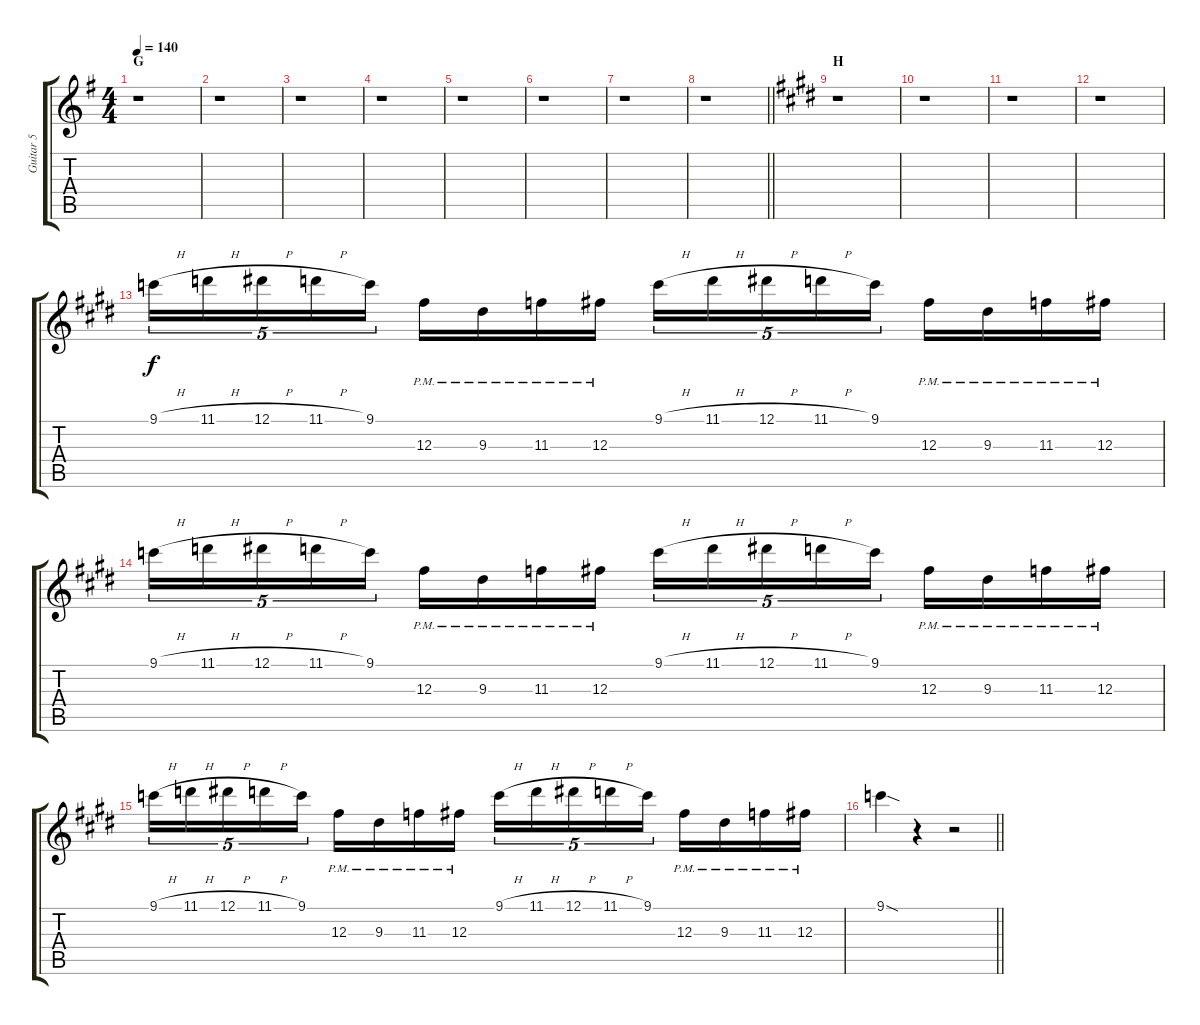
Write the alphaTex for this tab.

\track ("Guitar 5" "Guitar 5") {instrument overdrivenguitar}
\staff {score tabs}
\tuning (Eb4 Bb3 Gb3 Db3 Ab2 Eb2) {hide}
\ts (4 4)
\section ("" "G")
\tempo 140
\clef g2
\ks g
r.1{dy f} |
r.1 |
r.1 |
r.1 |
r.1 |
r.1 |
r.1 |
\barLineRight lightlight
r.1 |
\section ("" "H")
\ks e
r.1 |
r.1 |
r.1 |
r.1 |
9.1{h}.16{tu (5 4)} 11.1{h}.16{tu (5 4)} 12.1{h}.16{tu (5 4)} 11.1{h}.16{tu (5 4)} 9.1.16{tu (5 4)} 12.3{pm}.16 9.3{pm}.16 11.3{pm}.16 12.3{pm}.16 9.1{h}.16{tu (5 4)} 11.1{h}.16{tu (5 4)} 12.1{h}.16{tu (5 4)} 11.1{h}.16{tu (5 4)} 9.1.16{tu (5 4)} 12.3{pm}.16 9.3{pm}.16 11.3{pm}.16 12.3{pm}.16 |
9.1{h}.16{tu (5 4)} 11.1{h}.16{tu (5 4)} 12.1{h}.16{tu (5 4)} 11.1{h}.16{tu (5 4)} 9.1.16{tu (5 4)} 12.3{pm}.16 9.3{pm}.16 11.3{pm}.16 12.3{pm}.16 9.1{h}.16{tu (5 4)} 11.1{h}.16{tu (5 4)} 12.1{h}.16{tu (5 4)} 11.1{h}.16{tu (5 4)} 9.1.16{tu (5 4)} 12.3{pm}.16 9.3{pm}.16 11.3{pm}.16 12.3{pm}.16 |
9.1{h}.16{tu (5 4)} 11.1{h}.16{tu (5 4)} 12.1{h}.16{tu (5 4)} 11.1{h}.16{tu (5 4)} 9.1.16{tu (5 4)} 12.3{pm}.16 9.3{pm}.16 11.3{pm}.16 12.3{pm}.16 9.1{h}.16{tu (5 4)} 11.1{h}.16{tu (5 4)} 12.1{h}.16{tu (5 4)} 11.1{h}.16{tu (5 4)} 9.1.16{tu (5 4)} 12.3{pm}.16 9.3{pm}.16 11.3{pm}.16 12.3{pm}.16 |
\barLineRight lightlight
9.1{sod}.4 r.4 r.2
